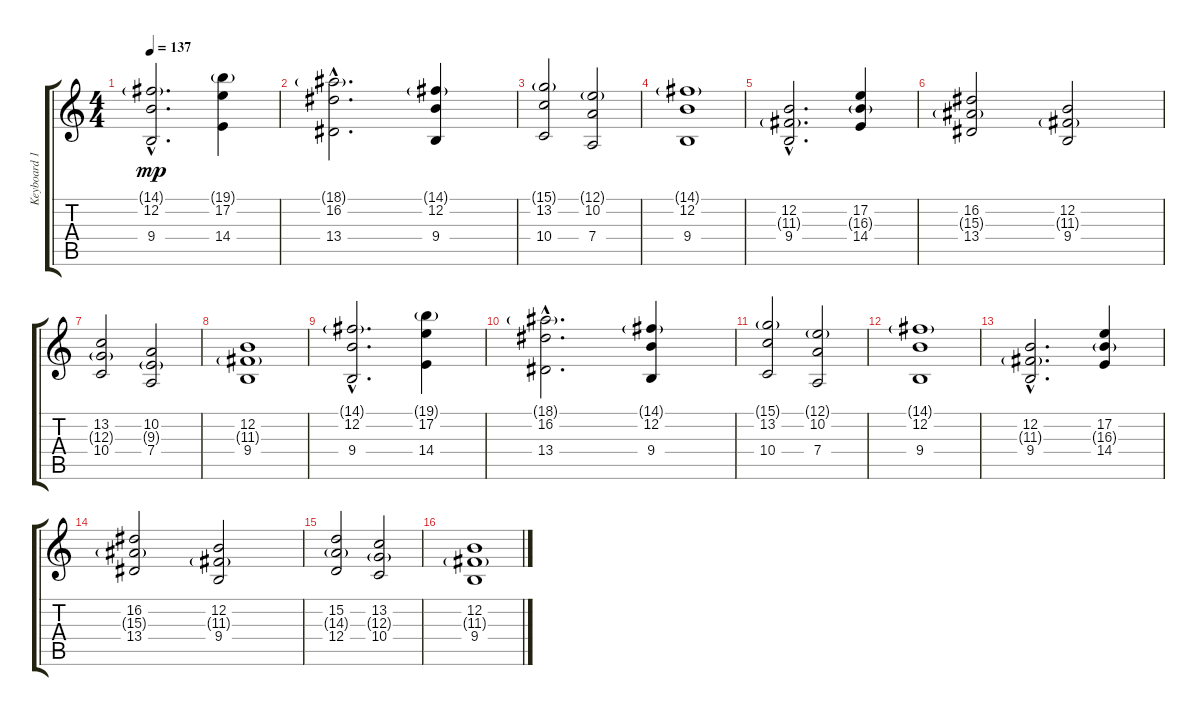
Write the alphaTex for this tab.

\track ("Keyboard 1" "Keyboard 1") {instrument stringensemble1}
\staff {score tabs}
\tuning (E4 B3 G3 D3 A2 E2) {hide}
\ts (4 4)
\tempo 137
\clef g2
\ks c
(14.1{g hac} 12.2{hac} 9.4{hac}).2{d dy mp volume 13 instrument stringensemble1} (19.1{g} 17.2 14.4).4 |
(18.1{g hac} 16.2{hac} 13.4{hac}).2{d} (14.1{g} 12.2 9.4).4 |
(15.1{g} 13.2 10.4).2 (12.1{g} 10.2 7.4).2 |
(14.1{g} 12.2 9.4).1 |
(12.2{hac} 11.3{g hac} 9.4{hac}).2{d} (17.2 16.3{g} 14.4).4 |
(16.2 15.3{g} 13.4).2 (12.2 11.3{g} 9.4).2 |
(13.2 12.3{g} 10.4).2 (10.2 9.3{g} 7.4).2 |
(12.2 11.3{g} 9.4).1 |
(14.1{g hac} 12.2{hac} 9.4{hac}).2{d} (19.1{g} 17.2 14.4).4 |
(18.1{g hac} 16.2{hac} 13.4{hac}).2{d} (14.1{g} 12.2 9.4).4 |
(15.1{g} 13.2 10.4).2 (12.1{g} 10.2 7.4).2 |
(14.1{g} 12.2 9.4).1 |
(12.2{hac} 11.3{g hac} 9.4{hac}).2{d} (17.2 16.3{g} 14.4).4 |
(16.2 15.3{g} 13.4).2 (12.2 11.3{g} 9.4).2 |
(15.2 14.3{g} 12.4).2 (13.2 12.3{g} 10.4).2 |
(12.2 11.3{g} 9.4).1
